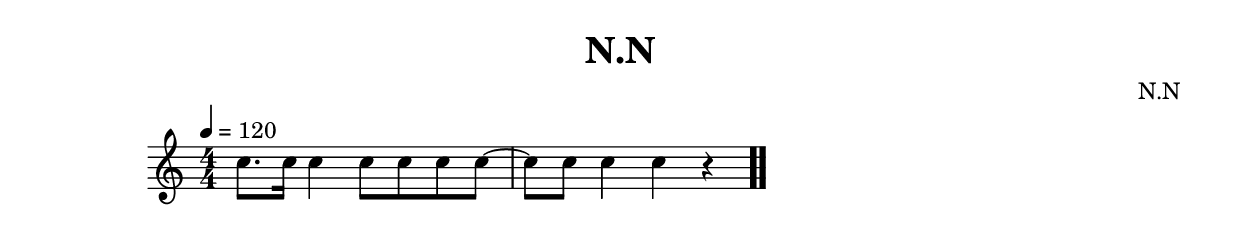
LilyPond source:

\version "2.13.2"

#(ly:set-option 'point-and-click #f)

\header {
  title = "N.N"
  composer = "N.N"
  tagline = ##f
}
global =
{
    \override Staff.TimeSignature #'style = #'()
    \time 4/4
    \clef "treble"
    \key c \major
    \override Rest #'direction = #'0
    \override MultiMeasureRest #'staff-position = #0
}
\score
{
<<
    \transpose c' c'

    
    \new Staff
    <<
    \transpose c' c'

    {
      \global
  		%\override Score.MetronomeMark #'transparent = ##t
  		%\override Score.MetronomeMark #'stencil = ##f
  		
  		\override HorizontalBracket #'direction = #UP
  		\override HorizontalBracket #'bracket-flare = #'(0 . 0)
  		
  		\override TextSpanner #'dash-fraction = #1.0
  		\override TextSpanner #'bound-details #'left #'text = \markup{ \concat{\draw-line #'(0 . -1.0) \draw-line #'(1.0 . 0) }}
  		\override TextSpanner #'bound-details #'right #'text = \markup{ \concat{ \draw-line #'(1.0 . 0) \draw-line #'(0 . -1.0) }}
          \set Score.markFormatter = #format-mark-box-numbers


      \tempo 4 = 120
      \set Score.currentBarNumber = #1
     
      | \time 4/4 c''8. c''16 c''4 c''8 c''8 c''8 c''8~ 
      | c''8 c''8 c''4 c''4 r4\bar  ".."
    }
    >>
>>    
}
